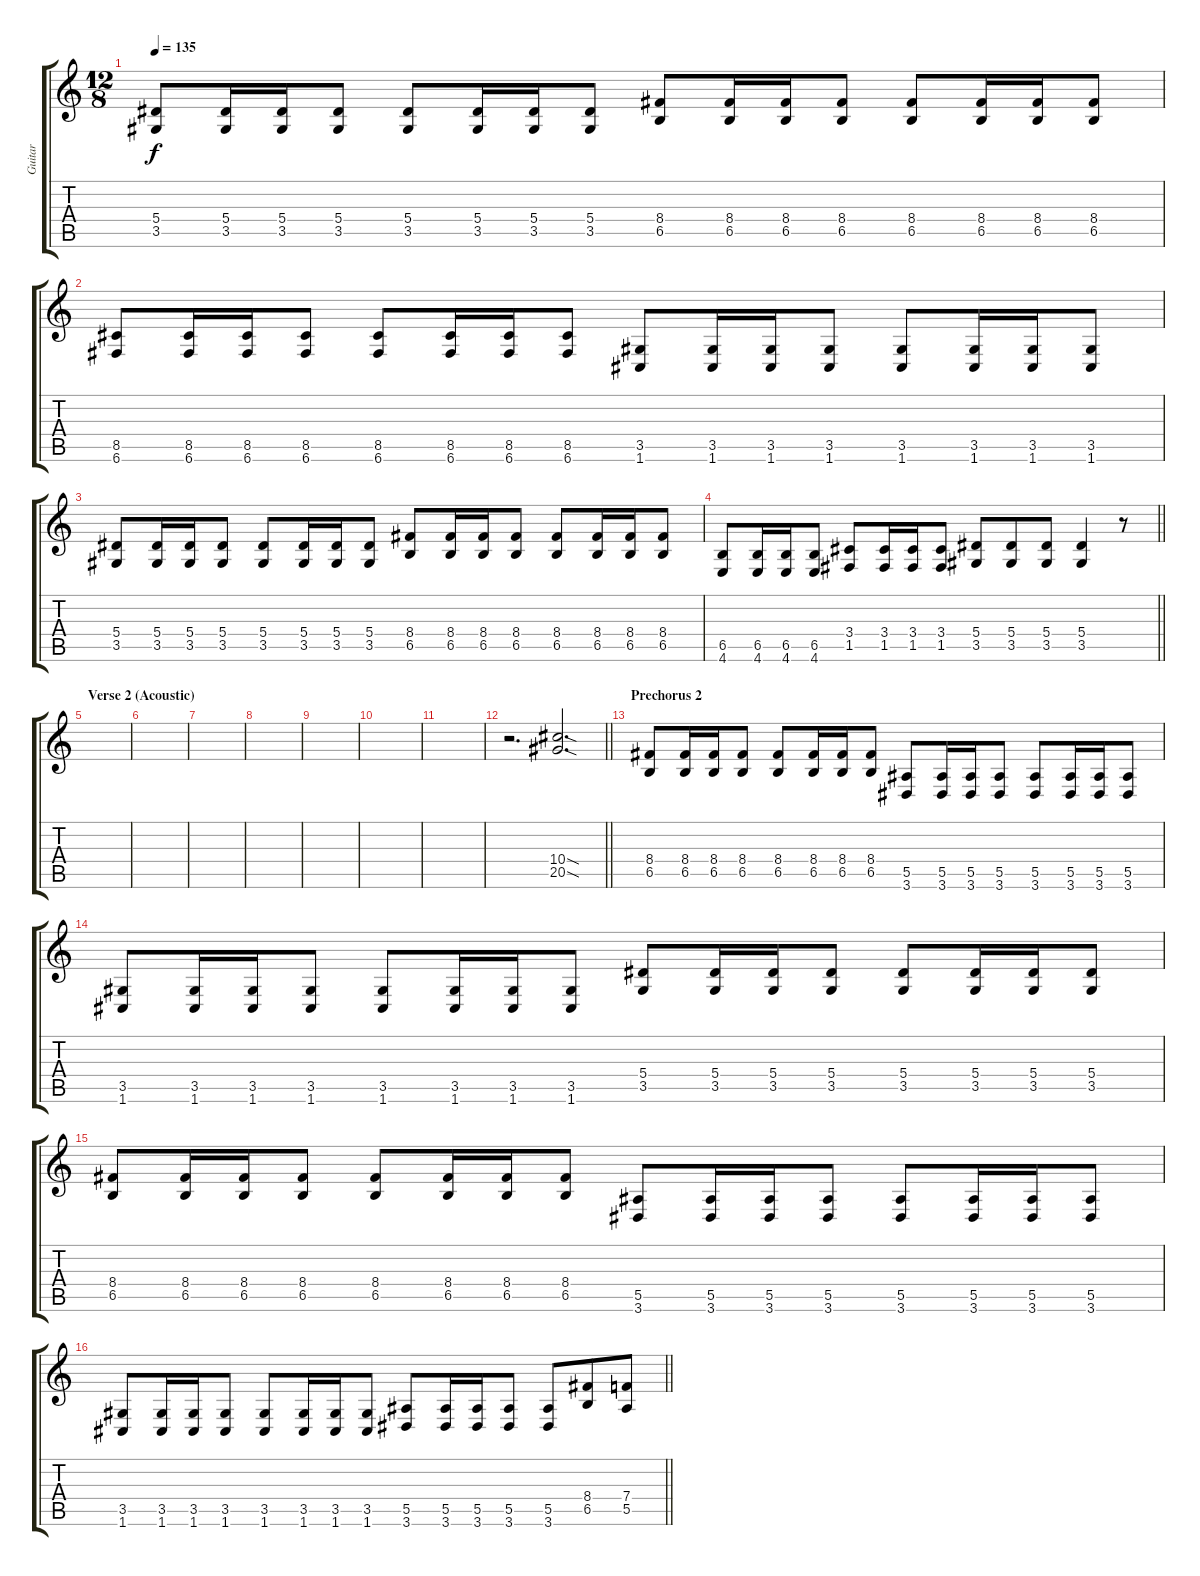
\track ("Guitar" "Guitar") {instrument distortionguitar}
\staff {score tabs}
\tuning (C4 G3 Eb3 Bb2 F2 C2) {hide}
\ts (12 8)
\tempo 135
\clef g2
\ks c
(5.4 3.5).8{dy f} (5.4 3.5).16 (5.4 3.5).16 (5.4 3.5).8 (5.4 3.5).8 (5.4 3.5).16 (5.4 3.5).16 (5.4 3.5).8 (8.4 6.5).8 (8.4 6.5).16 (8.4 6.5).16 (8.4 6.5).8 (8.4 6.5).8 (8.4 6.5).16 (8.4 6.5).16 (8.4 6.5).8 |
(8.5 6.6).8 (8.5 6.6).16 (8.5 6.6).16 (8.5 6.6).8 (8.5 6.6).8 (8.5 6.6).16 (8.5 6.6).16 (8.5 6.6).8 (3.5 1.6).8 (3.5 1.6).16 (3.5 1.6).16 (3.5 1.6).8 (3.5 1.6).8 (3.5 1.6).16 (3.5 1.6).16 (3.5 1.6).8 |
(5.4 3.5).8 (5.4 3.5).16 (5.4 3.5).16 (5.4 3.5).8 (5.4 3.5).8 (5.4 3.5).16 (5.4 3.5).16 (5.4 3.5).8 (8.4 6.5).8 (8.4 6.5).16 (8.4 6.5).16 (8.4 6.5).8 (8.4 6.5).8 (8.4 6.5).16 (8.4 6.5).16 (8.4 6.5).8 |
\barLineRight lightlight
(6.5 4.6).8 (6.5 4.6).16 (6.5 4.6).16 (6.5 4.6).8 (3.4 1.5).8 (3.4 1.5).16 (3.4 1.5).16 (3.4 1.5).8 (5.4 3.5).8 (5.4 3.5).8 (5.4 3.5).8 (5.4 3.5).4 r.8 |
\section ("" "Verse 2 (Acoustic)")
|
|
|
|
|
|
|
\barLineRight lightlight
r.2{d} (10.4{sod} 20.5{sod}).2{d} |
\section ("" "Prechorus 2")
(8.4 6.5).8 (8.4 6.5).16 (8.4 6.5).16 (8.4 6.5).8 (8.4 6.5).8 (8.4 6.5).16 (8.4 6.5).16 (8.4 6.5).8 (5.5 3.6).8 (5.5 3.6).16 (5.5 3.6).16 (5.5 3.6).8 (5.5 3.6).8 (5.5 3.6).16 (5.5 3.6).16 (5.5 3.6).8 |
(3.5 1.6).8 (3.5 1.6).16 (3.5 1.6).16 (3.5 1.6).8 (3.5 1.6).8 (3.5 1.6).16 (3.5 1.6).16 (3.5 1.6).8 (5.4 3.5).8 (5.4 3.5).16 (5.4 3.5).16 (5.4 3.5).8 (5.4 3.5).8 (5.4 3.5).16 (5.4 3.5).16 (5.4 3.5).8 |
(8.4 6.5).8 (8.4 6.5).16 (8.4 6.5).16 (8.4 6.5).8 (8.4 6.5).8 (8.4 6.5).16 (8.4 6.5).16 (8.4 6.5).8 (5.5 3.6).8 (5.5 3.6).16 (5.5 3.6).16 (5.5 3.6).8 (5.5 3.6).8 (5.5 3.6).16 (5.5 3.6).16 (5.5 3.6).8 |
\barLineRight lightlight
(3.5 1.6).8 (3.5 1.6).16 (3.5 1.6).16 (3.5 1.6).8 (3.5 1.6).8 (3.5 1.6).16 (3.5 1.6).16 (3.5 1.6).8 (5.5 3.6).8 (5.5 3.6).16 (5.5 3.6).16 (5.5 3.6).8 (5.5 3.6).8 (8.4 6.5).8 (7.4 5.5).8
